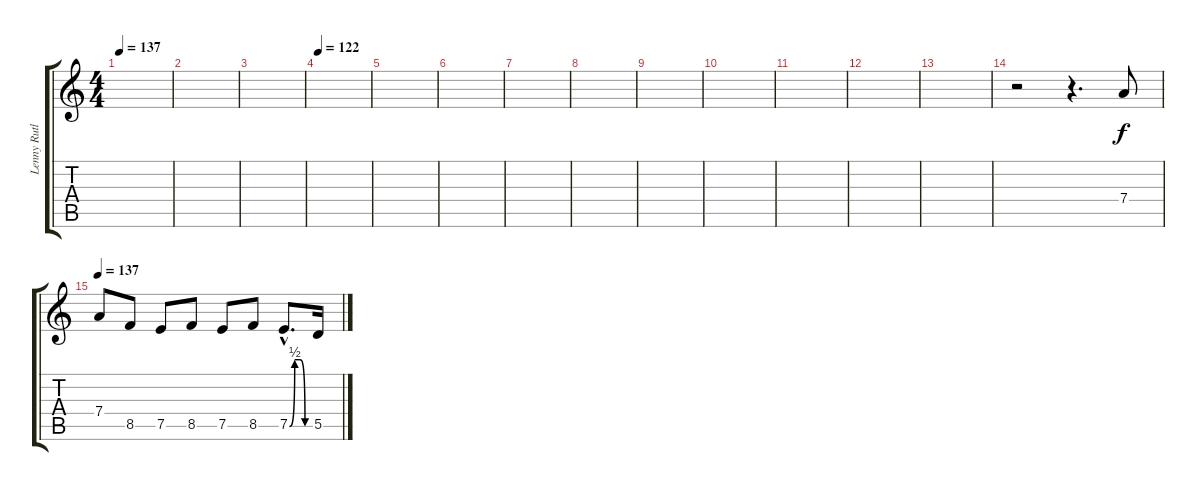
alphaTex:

\track ("Lenny Rutledge" "Lenny Rutl") {instrument electricguitarclean}
\staff {score tabs}
\tuning (E4 B3 G3 D3 A2 E2) {hide}
\ts (4 4)
\tempo 137
\clef g2
\ks c
|
|
|
\tempo 122
|
|
|
|
|
|
|
|
|
|
r.2{volume 10 instrument distortionguitar} r.4{d} 7.4.8 |
\tempo 137
7.4.8 8.5.8 7.5.8 8.5.8 7.5.8 8.5.8 7.5{be (custom 0 0 15 2 30 2 45 0 60 0) hac}.8{d} 5.5.16
